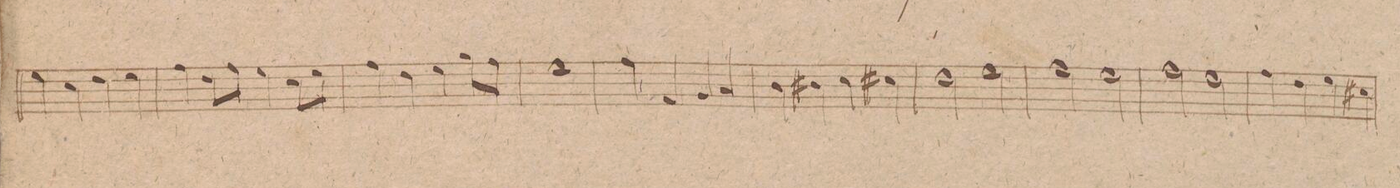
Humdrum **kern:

**kern	**dynam
*I"Fagotto. 2do	*
*clefF4	*
*k[f#c#g#]	*
*met(c|)	*
*M2/2	*
4G#\	.
4E\	.
4F#\	.
4G#\	.
=204	=204
4A\	.
8F#\L	.
8A\J	.
4G#\	.
8E\L	.
8G#\J	.
=205	=205
4A\	.
4F#\	.
4G#\	.
8B\L	.
8A\J	.
=206	=206
1G#	.
=207	=207
4A\	.
4AA/	.
4BB/	.
4C#/	.
=208	=208
4D\	.
4D#X\	.
4E\	.
4E#X\	.
=209	=209
2F#\	.
2G#\	.
=210	=210
2A\	.
2G#\	.
=211	=211
2A\	.
2G#\	.
=212	=212
4A\	.
4F#\	.
4G#\	.
4E#X\	.
=213	=213
*-	*-
